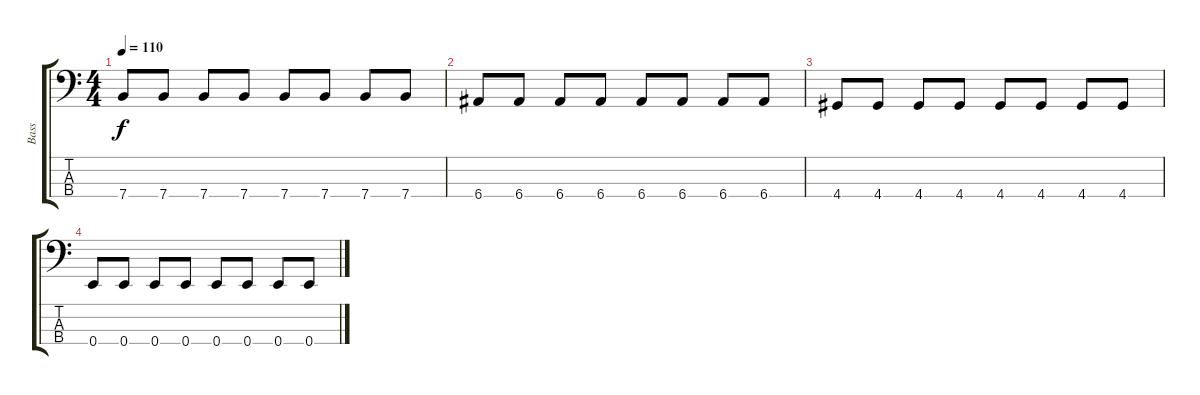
\track ("Bass" "Bass") {instrument electricbassfinger}
\staff {score tabs}
\tuning (G2 D2 A1 E1) {hide}
\ts (4 4)
\tempo 110
\clef f4
\ks c
7.4.8{dy f} 7.4.8 7.4.8 7.4.8 7.4.8 7.4.8 7.4.8 7.4.8 |
6.4.8 6.4.8 6.4.8 6.4.8 6.4.8 6.4.8 6.4.8 6.4.8 |
4.4.8 4.4.8 4.4.8 4.4.8 4.4.8 4.4.8 4.4.8 4.4.8 |
0.4.8 0.4.8 0.4.8 0.4.8 0.4.8 0.4.8 0.4.8 0.4.8
